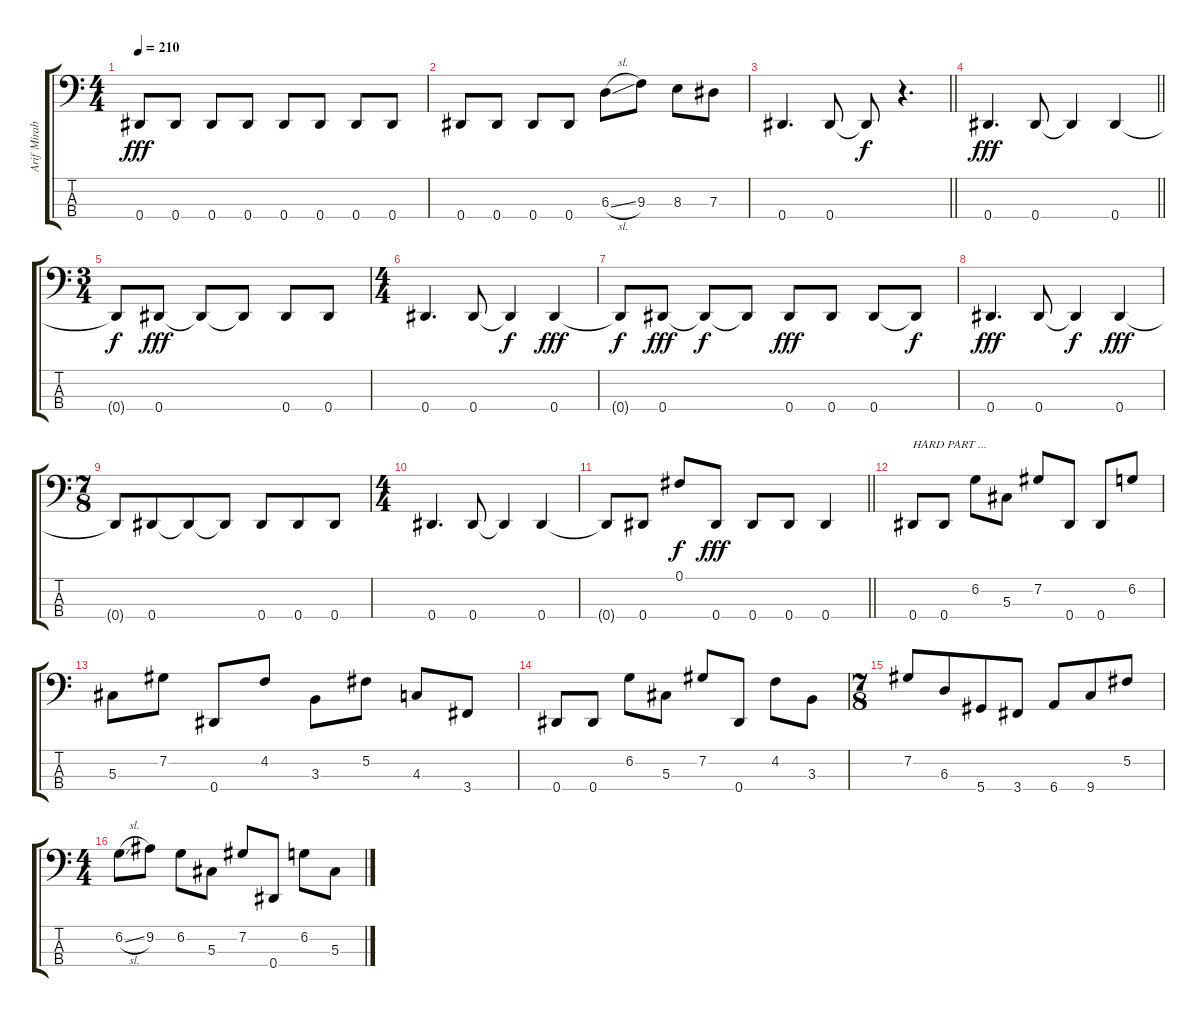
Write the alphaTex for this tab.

\track ("Arif Mirabdolbaghi" "Arif Mirab") {instrument electricbassfinger}
\staff {score tabs}
\tuning (Gb2 Db2 Ab1 Eb1) {hide}
\ts (4 4)
\tempo 210
\clef f4
\ks c
0.4.8{dy fff} 0.4.8 0.4.8 0.4.8 0.4.8 0.4.8 0.4.8 0.4.8 |
0.4.8 0.4.8 0.4.8 0.4.8 6.3{sl}.8 9.3.8 8.3.8 7.3.8 |
\barLineRight lightlight
0.4.4{d} 0.4.8 0.4{t}.8{dy f} r.4{d} |
\barLineRight lightlight
0.4.4{d dy fff} 0.4.8 0.4{t}.4 0.4.4 |
\ts (3 4)
0.4{t}.8{dy f} 0.4.8{dy fff} 0.4{t}.8 0.4{t}.8 0.4.8 0.4.8 |
\ts (4 4)
0.4.4{d} 0.4.8 0.4{t}.4{dy f} 0.4.4{dy fff} |
0.4{t}.8{dy f} 0.4.8{dy fff} 0.4{t}.8{dy f} 0.4{t}.8 0.4.8{dy fff} 0.4.8 0.4.8 0.4{t}.8{dy f} |
0.4.4{d dy fff} 0.4.8 0.4{t}.4{dy f} 0.4.4{dy fff} |
\ts (7 8)
0.4{t}.8 0.4.8 0.4{t}.8 0.4{t}.8 0.4.8 0.4.8 0.4.8 |
\ts (4 4)
0.4.4{d} 0.4.8 0.4{t}.4 0.4.4 |
\barLineRight lightlight
0.4{t}.8 0.4.8 0.1.8{dy f} 0.4.8{dy fff} 0.4.8 0.4.8 0.4.4 |
0.4.8{txt "HARD PART ..."} 0.4.8 6.2.8 5.3.8 7.2.8 0.4.8 0.4.8 6.2.8 |
5.3.8 7.2.8 0.4.8 4.2.8 3.3.8 5.2.8 4.3.8 3.4.8 |
0.4.8 0.4.8 6.2.8 5.3.8 7.2.8 0.4.8 4.2.8 3.3.8 |
\ts (7 8)
7.2.8 6.3.8 5.4.8 3.4.8 6.4.8 9.4.8 5.2.8 |
\ts (4 4)
6.2{sl}.8 9.2.8 6.2.8 5.3.8 7.2.8 0.4.8 6.2.8 5.3.8
